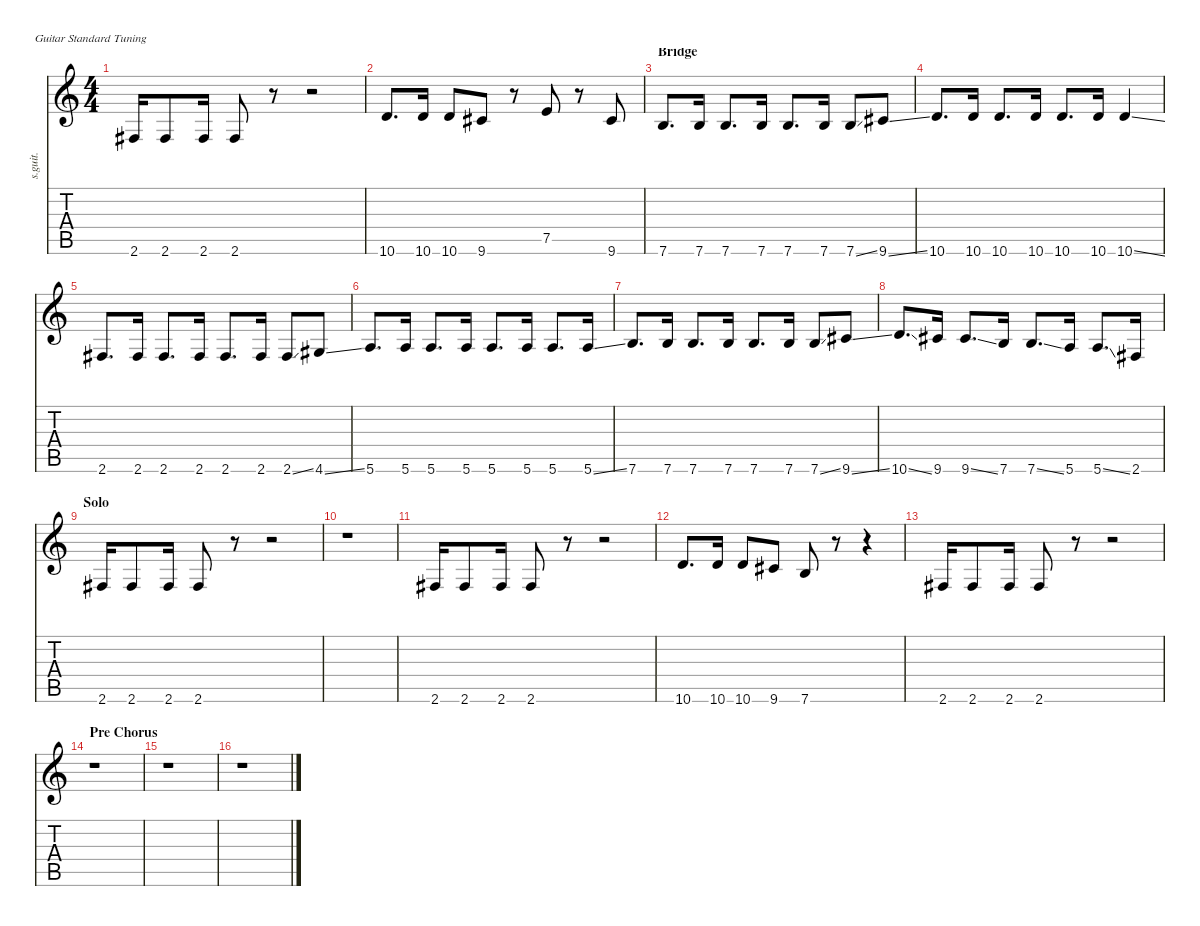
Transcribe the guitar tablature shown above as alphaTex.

\defaultSystemsLayout 4
\hideDynamics
\bracketExtendMode nobrackets
\track ("Jamie Cook" "s.guit.") {instrument overdrivenguitar}
\staff {score tabs}
\tuning (E4 B3 G3 D3 A2 E2)
\ts (4 4)
\tempo (97 hide)
\clef g2
\ks c
2.6{acc #}.16{lyrics (0 "") lyrics (1 "") lyrics (2 "") lyrics (3 "") lyrics (4 "") dy f} 2.6{acc #}.8{lyrics (0 "") lyrics (1 "") lyrics (2 "") lyrics (3 "") lyrics (4 "")} 2.6{acc #}.16{lyrics (0 "") lyrics (1 "") lyrics (2 "") lyrics (3 "") lyrics (4 "")} 2.6{acc #}.8{lyrics (0 "") lyrics (1 "") lyrics (2 "") lyrics (3 "") lyrics (4 "")} r.8 r.2 |
10.6.8{d lyrics (0 "") lyrics (1 "") lyrics (2 "") lyrics (3 "") lyrics (4 "")} 10.6.16{lyrics (0 "") lyrics (1 "") lyrics (2 "") lyrics (3 "") lyrics (4 "")} 10.6.8{lyrics (0 "") lyrics (1 "") lyrics (2 "") lyrics (3 "") lyrics (4 "")} 9.6{acc #}.8{lyrics (0 "") lyrics (1 "") lyrics (2 "") lyrics (3 "") lyrics (4 "")} r.8 7.5.8{lyrics (0 "") lyrics (1 "") lyrics (2 "") lyrics (3 "") lyrics (4 "")} r.8 9.6{acc #}.8{lyrics (0 "") lyrics (1 "") lyrics (2 "") lyrics (3 "") lyrics (4 "")} |
\section ("" "Bridge")
7.6.8{d lyrics (0 "") lyrics (1 "") lyrics (2 "") lyrics (3 "") lyrics (4 "")} 7.6.16{lyrics (0 "") lyrics (1 "") lyrics (2 "") lyrics (3 "") lyrics (4 "")} 7.6.8{d lyrics (0 "") lyrics (1 "") lyrics (2 "") lyrics (3 "") lyrics (4 "")} 7.6.16{lyrics (0 "") lyrics (1 "") lyrics (2 "") lyrics (3 "") lyrics (4 "")} 7.6.8{d lyrics (0 "") lyrics (1 "") lyrics (2 "") lyrics (3 "") lyrics (4 "")} 7.6.16{lyrics (0 "") lyrics (1 "") lyrics (2 "") lyrics (3 "") lyrics (4 "")} 7.6{ss}.8{lyrics (0 "") lyrics (1 "") lyrics (2 "") lyrics (3 "") lyrics (4 "")} 9.6{ss acc #}.8{lyrics (0 "") lyrics (1 "") lyrics (2 "") lyrics (3 "") lyrics (4 "")} |
10.6.8{d lyrics (0 "") lyrics (1 "") lyrics (2 "") lyrics (3 "") lyrics (4 "")} 10.6.16{lyrics (0 "") lyrics (1 "") lyrics (2 "") lyrics (3 "") lyrics (4 "")} 10.6.8{d lyrics (0 "") lyrics (1 "") lyrics (2 "") lyrics (3 "") lyrics (4 "")} 10.6.16{lyrics (0 "") lyrics (1 "") lyrics (2 "") lyrics (3 "") lyrics (4 "")} 10.6.8{d lyrics (0 "") lyrics (1 "") lyrics (2 "") lyrics (3 "") lyrics (4 "")} 10.6.16{lyrics (0 "") lyrics (1 "") lyrics (2 "") lyrics (3 "") lyrics (4 "")} 10.6{ss}.4{lyrics (0 "") lyrics (1 "") lyrics (2 "") lyrics (3 "") lyrics (4 "")} |
2.6{acc #}.8{d lyrics (0 "") lyrics (1 "") lyrics (2 "") lyrics (3 "") lyrics (4 "")} 2.6{acc #}.16{lyrics (0 "") lyrics (1 "") lyrics (2 "") lyrics (3 "") lyrics (4 "")} 2.6{acc #}.8{d lyrics (0 "") lyrics (1 "") lyrics (2 "") lyrics (3 "") lyrics (4 "")} 2.6{acc #}.16{lyrics (0 "") lyrics (1 "") lyrics (2 "") lyrics (3 "") lyrics (4 "")} 2.6{acc #}.8{d lyrics (0 "") lyrics (1 "") lyrics (2 "") lyrics (3 "") lyrics (4 "")} 2.6{acc #}.16{lyrics (0 "") lyrics (1 "") lyrics (2 "") lyrics (3 "") lyrics (4 "")} 2.6{ss acc #}.8{lyrics (0 "") lyrics (1 "") lyrics (2 "") lyrics (3 "") lyrics (4 "")} 4.6{ss acc #}.8{lyrics (0 "") lyrics (1 "") lyrics (2 "") lyrics (3 "") lyrics (4 "")} |
5.6.8{d lyrics (0 "") lyrics (1 "") lyrics (2 "") lyrics (3 "") lyrics (4 "")} 5.6.16{lyrics (0 "") lyrics (1 "") lyrics (2 "") lyrics (3 "") lyrics (4 "")} 5.6.8{d lyrics (0 "") lyrics (1 "") lyrics (2 "") lyrics (3 "") lyrics (4 "")} 5.6.16{lyrics (0 "") lyrics (1 "") lyrics (2 "") lyrics (3 "") lyrics (4 "")} 5.6.8{d lyrics (0 "") lyrics (1 "") lyrics (2 "") lyrics (3 "") lyrics (4 "")} 5.6.16{lyrics (0 "") lyrics (1 "") lyrics (2 "") lyrics (3 "") lyrics (4 "")} 5.6.8{d lyrics (0 "") lyrics (1 "") lyrics (2 "") lyrics (3 "") lyrics (4 "")} 5.6{ss}.16{lyrics (0 "") lyrics (1 "") lyrics (2 "") lyrics (3 "") lyrics (4 "")} |
7.6.8{d lyrics (0 "") lyrics (1 "") lyrics (2 "") lyrics (3 "") lyrics (4 "")} 7.6.16{lyrics (0 "") lyrics (1 "") lyrics (2 "") lyrics (3 "") lyrics (4 "")} 7.6.8{d lyrics (0 "") lyrics (1 "") lyrics (2 "") lyrics (3 "") lyrics (4 "")} 7.6.16{lyrics (0 "") lyrics (1 "") lyrics (2 "") lyrics (3 "") lyrics (4 "")} 7.6.8{d lyrics (0 "") lyrics (1 "") lyrics (2 "") lyrics (3 "") lyrics (4 "")} 7.6.16{lyrics (0 "") lyrics (1 "") lyrics (2 "") lyrics (3 "") lyrics (4 "")} 7.6{ss}.8{lyrics (0 "") lyrics (1 "") lyrics (2 "") lyrics (3 "") lyrics (4 "")} 9.6{ss acc #}.8{lyrics (0 "") lyrics (1 "") lyrics (2 "") lyrics (3 "") lyrics (4 "")} |
10.6{ss}.8{d lyrics (0 "") lyrics (1 "") lyrics (2 "") lyrics (3 "") lyrics (4 "")} 9.6{acc #}.16{lyrics (0 "") lyrics (1 "") lyrics (2 "") lyrics (3 "") lyrics (4 "")} 9.6{ss acc #}.8{d lyrics (0 "") lyrics (1 "") lyrics (2 "") lyrics (3 "") lyrics (4 "")} 7.6.16{lyrics (0 "") lyrics (1 "") lyrics (2 "") lyrics (3 "") lyrics (4 "")} 7.6{ss}.8{d lyrics (0 "") lyrics (1 "") lyrics (2 "") lyrics (3 "") lyrics (4 "")} 5.6.16{lyrics (0 "") lyrics (1 "") lyrics (2 "") lyrics (3 "") lyrics (4 "")} 5.6{ss}.8{d lyrics (0 "") lyrics (1 "") lyrics (2 "") lyrics (3 "") lyrics (4 "")} 2.6{acc #}.16{lyrics (0 "") lyrics (1 "") lyrics (2 "") lyrics (3 "") lyrics (4 "")} |
\section ("" "Solo")
2.6{acc #}.16{lyrics (0 "") lyrics (1 "") lyrics (2 "") lyrics (3 "") lyrics (4 "")} 2.6{acc #}.8{lyrics (0 "") lyrics (1 "") lyrics (2 "") lyrics (3 "") lyrics (4 "")} 2.6{acc #}.16{lyrics (0 "") lyrics (1 "") lyrics (2 "") lyrics (3 "") lyrics (4 "")} 2.6{acc #}.8{lyrics (0 "") lyrics (1 "") lyrics (2 "") lyrics (3 "") lyrics (4 "")} r.8 r.2 |
\tempo (92 hide)
r.1 |
\tempo (97 hide)
2.6{acc #}.16{lyrics (0 "") lyrics (1 "") lyrics (2 "") lyrics (3 "") lyrics (4 "")} 2.6{acc #}.8{lyrics (0 "") lyrics (1 "") lyrics (2 "") lyrics (3 "") lyrics (4 "")} 2.6{acc #}.16{lyrics (0 "") lyrics (1 "") lyrics (2 "") lyrics (3 "") lyrics (4 "")} 2.6{acc #}.8{lyrics (0 "") lyrics (1 "") lyrics (2 "") lyrics (3 "") lyrics (4 "")} r.8 r.2 |
10.6.8{d lyrics (0 "") lyrics (1 "") lyrics (2 "") lyrics (3 "") lyrics (4 "")} 10.6.16{lyrics (0 "") lyrics (1 "") lyrics (2 "") lyrics (3 "") lyrics (4 "")} 10.6.8{lyrics (0 "") lyrics (1 "") lyrics (2 "") lyrics (3 "") lyrics (4 "")} 9.6{acc #}.8{lyrics (0 "") lyrics (1 "") lyrics (2 "") lyrics (3 "") lyrics (4 "")} 7.6.8{lyrics (0 "") lyrics (1 "") lyrics (2 "") lyrics (3 "") lyrics (4 "")} r.8 r.4 |
2.6{acc #}.16{lyrics (0 "") lyrics (1 "") lyrics (2 "") lyrics (3 "") lyrics (4 "")} 2.6{acc #}.8{lyrics (0 "") lyrics (1 "") lyrics (2 "") lyrics (3 "") lyrics (4 "")} 2.6{acc #}.16{lyrics (0 "") lyrics (1 "") lyrics (2 "") lyrics (3 "") lyrics (4 "")} 2.6{acc #}.8{lyrics (0 "") lyrics (1 "") lyrics (2 "") lyrics (3 "") lyrics (4 "")} r.8 r.2 |
\section ("" "Pre Chorus")
r.1 |
r.1 |
r.1
